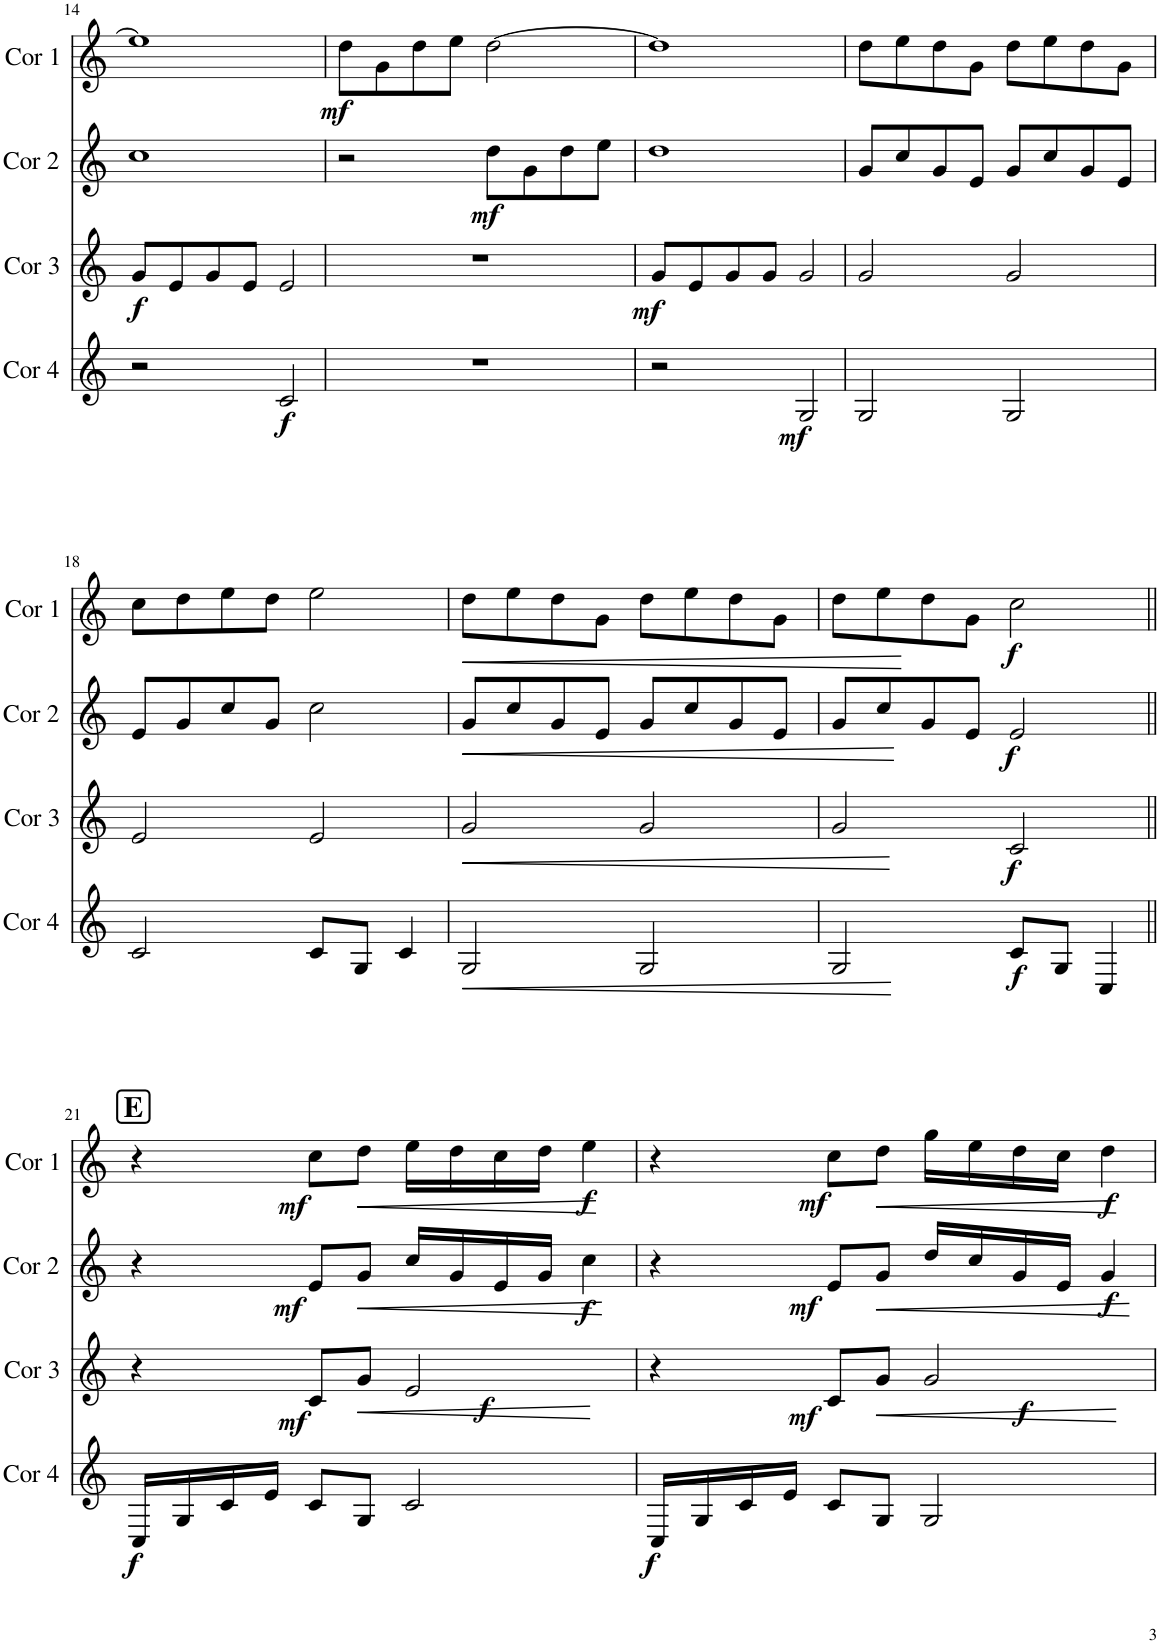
**kern	**dynam	**kern	**dynam	**kern	**dynam	**kern	**dynam
*part4	*part4	*part3	*part3	*part2	*part2	*part1	*part1
*staff4	*staff4	*staff3	*staff3	*staff2	*staff2	*staff1	*staff1
*I"Cor 4	*	*I"Cor 3	*	*I"Cor 2	*	*I"Cor 1	*
*I'Cor 4	*	*I'Cor 3	*	*I'Cor 2	*	*I'Cor 1	*
!!LO:PB:g=z
*clefG2	*	*clefG2	*	*clefG2	*	*clefG2	*
*Trd4c7	*	*Trd4c7	*	*Trd4c7	*	*Trd4c7	*
*k[]	*	*k[]	*	*k[]	*	*k[]	*
*M4/4	*	*M4/4	*	*M4/4	*	*M4/4	*
=14	=14	=14	=14	=14	=14	=14	=14
!	!	!	!LO:DY:b	!	!	!	!
2r	.	8g/L	f	1cc	.	1ee]	.
.	.	8e/	.	.	.	.	.
.	.	8g/	.	.	.	.	.
.	.	8e/J	.	.	.	.	.
!	!LO:DY:b	!	!	!	!	!	!
2c/	f	2e/	.	.	.	.	.
=15	=15	=15	=15	=15	=15	=15	=15
!	!	!	!	!	!	!	!LO:DY:b
1r	.	1r	.	2r	.	8dd\L	mf
.	.	.	.	.	.	8g\	.
.	.	.	.	.	.	8dd\	.
.	.	.	.	.	.	8ee\J	.
!	!	!	!	!	!LO:DY:b	!	!
.	.	.	.	8dd\L	mf	[2dd\	.
.	.	.	.	8g\	.	.	.
.	.	.	.	8dd\	.	.	.
.	.	.	.	8ee\J	.	.	.
=16	=16	=16	=16	=16	=16	=16	=16
!	!	!	!LO:DY:b	!	!	!	!
2r	.	8g/L	mf	1dd	.	1dd]	.
.	.	8e/	.	.	.	.	.
.	.	8g/	.	.	.	.	.
.	.	8g/J	.	.	.	.	.
!	!LO:DY:b	!	!	!	!	!	!
2G/	mf	2g/	.	.	.	.	.
=17	=17	=17	=17	=17	=17	=17	=17
2G/	.	2g/	.	8g/L	.	8dd\L	.
.	.	.	.	8cc/	.	8ee\	.
.	.	.	.	8g/	.	8dd\	.
.	.	.	.	8e/J	.	8g\J	.
2G/	.	2g/	.	8g/L	.	8dd\L	.
.	.	.	.	8cc/	.	8ee\	.
.	.	.	.	8g/	.	8dd\	.
.	.	.	.	8e/J	.	8g\J	.
!!LO:LB:g=z
=18	=18	=18	=18	=18	=18	=18	=18
2c/	.	2e/	.	8e/L	.	8cc\L	.
.	.	.	.	8g/	.	8dd\	.
.	.	.	.	8cc/	.	8ee\	.
.	.	.	.	8g/J	.	8dd\J	.
8c/L	.	2e/	.	2cc\	.	2ee\	.
8G/J	.	.	.	.	.	.	.
4c/	.	.	.	.	.	.	.
=19	=19	=19	=19	=19	=19	=19	=19
!	!LO:HP:b	!	!LO:HP:b	!	!LO:HP:b	!	!LO:HP:b
2G/	<	2g/	<	8g/L	<	8dd\L	<
.	.	.	.	8cc/	.	8ee\	.
.	.	.	.	8g/	.	8dd\	.
.	.	.	.	8e/J	.	8g\J	.
2G/	.	2g/	.	8g/L	.	8dd\L	.
.	.	.	.	8cc/	.	8ee\	.
.	.	.	.	8g/	.	8dd\	.
.	.	.	.	8e/J	.	8g\J	.
.	[	.	[	.	[	.	[
=20	=20	=20	=20	=20	=20	=20	=20
2G/	.	2g/	.	8g/L	.	8dd\L	.
.	.	.	.	8cc/	.	8ee\	.
.	.	.	.	8g/	.	8dd\	.
.	.	.	.	8e/J	.	8g\J	.
!	!LO:DY:b	!	!LO:DY:b	!	!LO:DY:b	!	!LO:DY:b
8c/L	f	2c/	f	2e/	f	2cc\	f
8G/J	.	.	.	.	.	.	.
4C/	.	.	.	.	.	.	.
!!LO:LB:g=z
!!LO:REH:place=s1:a:B:cj:fs=14:t=E
=21||	=21||	=21||	=21||	=21||	=21||	=21||	=21||
!	!LO:DY:b	!	!	!	!	!	!
16C/LL	f	4r	.	4r	.	4r	.
16G/	.	.	.	.	.	.	.
16c/	.	.	.	.	.	.	.
16e/JJ	.	.	.	.	.	.	.
!	!	!	!LO:DY:b	!	!LO:DY:b	!	!LO:DY:b
8c/L	.	8c/L	mf	8e/L	mf	8cc\L	mf
!	!	!	!LO:HP:b	!	!LO:HP:b	!	!LO:HP:b
8G/J	.	8g/J	<	8g/J	<	8dd\J	<
!	!	!	!LO:DY:b	!	!	!	!
2c/	.	2e/	f	16cc/LL	.	16ee\LL	.
.	.	.	.	16g/	.	16dd\	.
.	.	.	.	16e/	.	16cc\	.
.	.	.	.	16g/JJ	.	16dd\JJ	.
!	!	!	!	!	!LO:DY:b	!	!LO:DY:b
.	.	.	.	4cc\	f	4ee\	f
.	.	.	[	.	[	.	[
=22	=22	=22	=22	=22	=22	=22	=22
!	!LO:DY:b	!	!	!	!	!	!
16C/LL	f	4r	.	4r	.	4r	.
16G/	.	.	.	.	.	.	.
16c/	.	.	.	.	.	.	.
16e/JJ	.	.	.	.	.	.	.
!	!	!	!LO:DY:b	!	!LO:DY:b	!	!LO:DY:b
8c/L	.	8c/L	mf	8e/L	mf	8cc\L	mf
!	!	!	!LO:HP:b	!	!LO:HP:b	!	!LO:HP:b
8G/J	.	8g/J	<	8g/J	<	8dd\J	<
!	!	!	!LO:DY:b	!	!	!	!
2G/	.	2g/	f	16dd/LL	.	16gg\LL	.
.	.	.	.	16cc/	.	16ee\	.
.	.	.	.	16g/	.	16dd\	.
.	.	.	.	16e/JJ	.	16cc\JJ	.
!	!	!	!	!	!LO:DY:b	!	!LO:DY:b
.	.	.	.	4g/	f	4dd\	f
.	.	.	[	.	[	.	[
=	=	=	=	=	=	=	=
*-	*-	*-	*-	*-	*-	*-	*-
